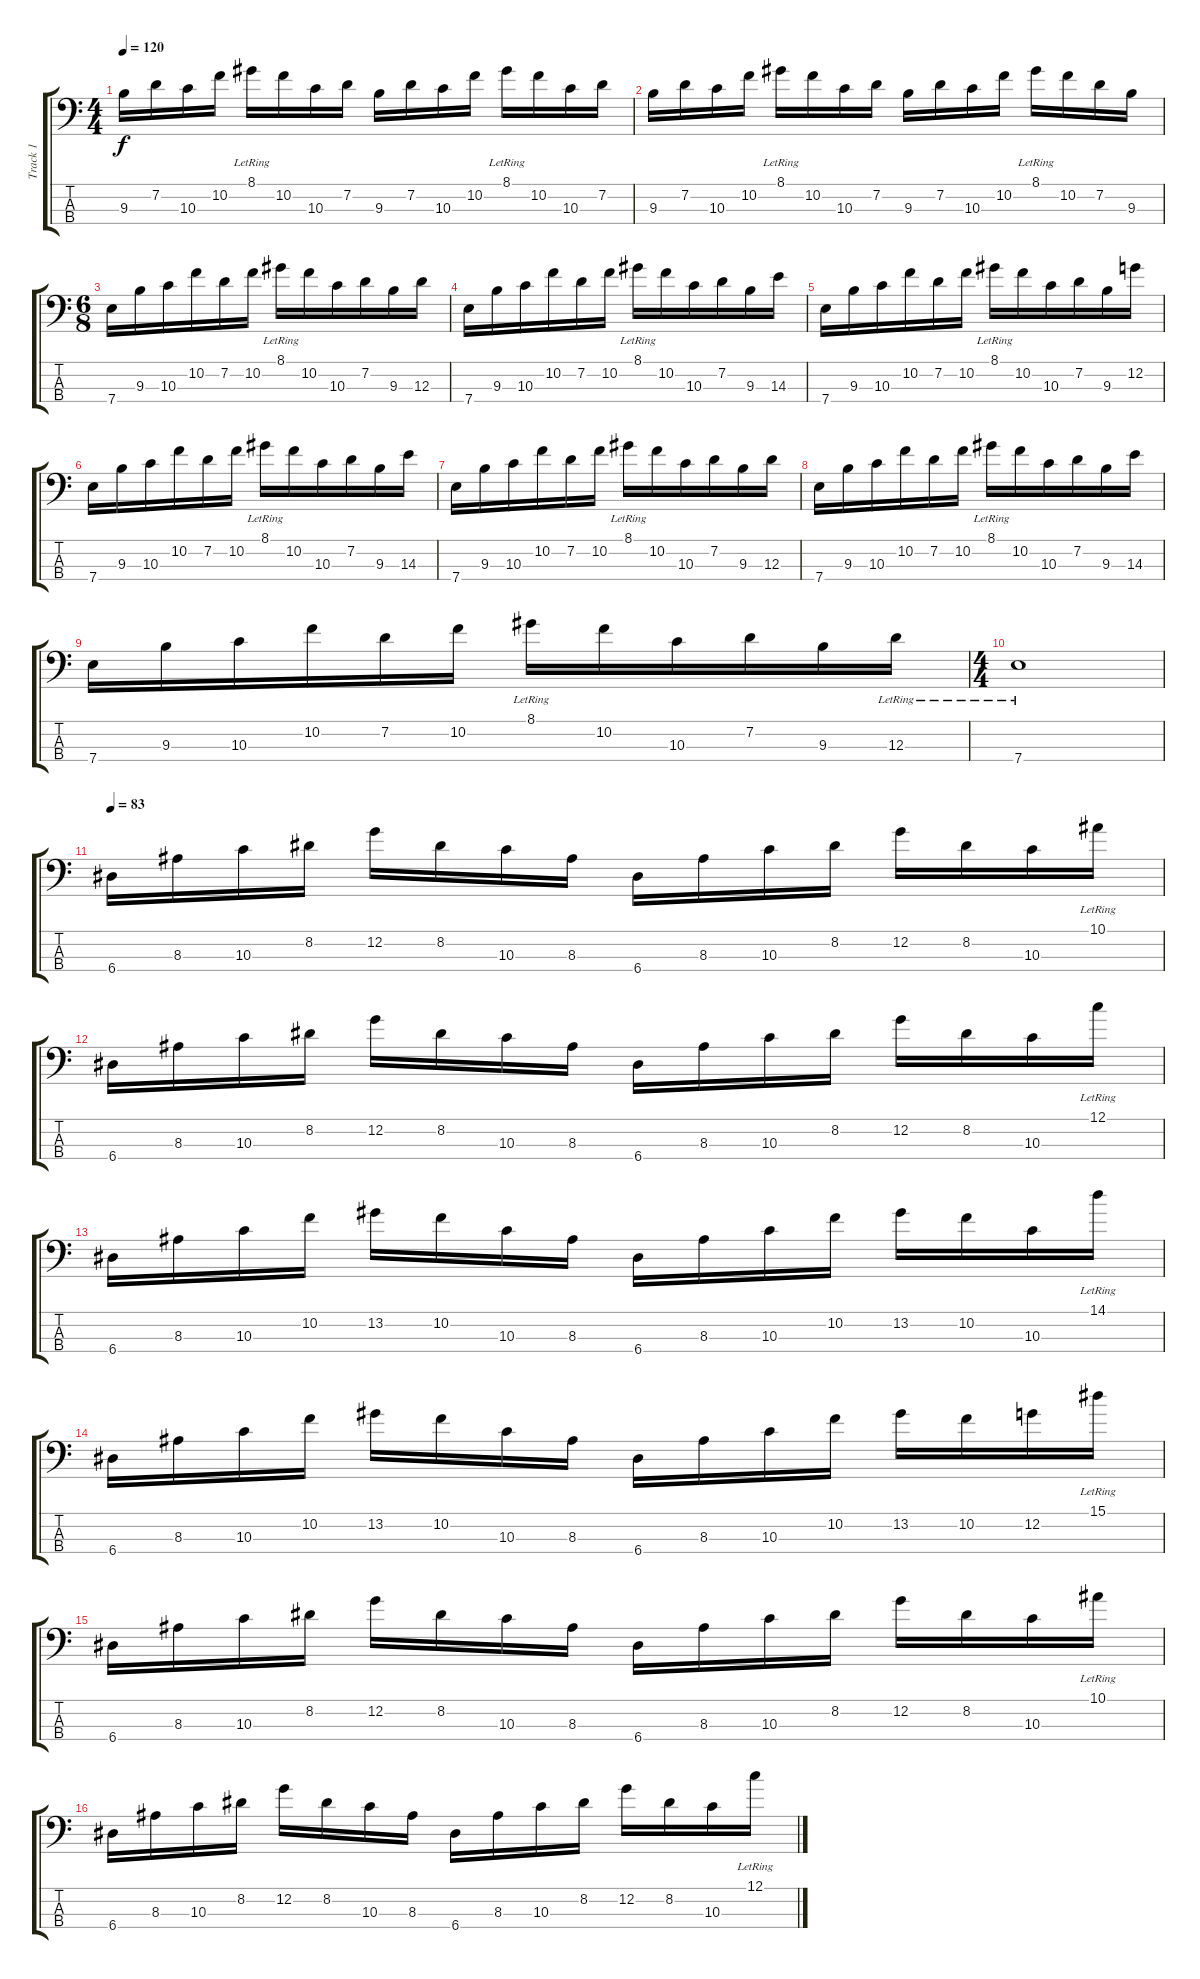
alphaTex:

\track ("Track 1" "Track 1") {instrument acousticguitarsteel}
\staff {score tabs}
\tuning (C3 G2 D2 A1) {hide}
\ts (4 4)
\tempo 120
\clef f4
\ks c
9.3.16{dy f} 7.2.16 10.3.16 10.2.16 8.1{lr}.16 10.2.16 10.3.16 7.2.16 9.3.16 7.2.16 10.3.16 10.2.16 8.1{lr}.16 10.2.16 10.3.16 7.2.16 |
9.3.16 7.2.16 10.3.16 10.2.16 8.1{lr}.16 10.2.16 10.3.16 7.2.16 9.3.16 7.2.16 10.3.16 10.2.16 8.1{lr}.16 10.2.16 7.2.16 9.3.16 |
\ts (6 8)
7.4.16 9.3.16 10.3.16 10.2.16 7.2.16 10.2.16 8.1{lr}.16 10.2.16 10.3.16 7.2.16 9.3.16 12.3.16 |
7.4.16 9.3.16 10.3.16 10.2.16 7.2.16 10.2.16 8.1{lr}.16 10.2.16 10.3.16 7.2.16 9.3.16 14.3.16 |
7.4.16 9.3.16 10.3.16 10.2.16 7.2.16 10.2.16 8.1{lr}.16 10.2.16 10.3.16 7.2.16 9.3.16 12.2.16 |
7.4.16 9.3.16 10.3.16 10.2.16 7.2.16 10.2.16 8.1{lr}.16 10.2.16 10.3.16 7.2.16 9.3.16 14.3.16 |
7.4.16 9.3.16 10.3.16 10.2.16 7.2.16 10.2.16 8.1{lr}.16 10.2.16 10.3.16 7.2.16 9.3.16 12.3.16 |
7.4.16 9.3.16 10.3.16 10.2.16 7.2.16 10.2.16 8.1{lr}.16 10.2.16 10.3.16 7.2.16 9.3.16 14.3.16 |
7.4.16 9.3.16 10.3.16 10.2.16 7.2.16 10.2.16 8.1{lr}.16 10.2.16 10.3.16 7.2.16 9.3.16 12.3{lr}.16 |
\ts (4 4)
7.4{lr}.1 |
\tempo 83
6.4.16 8.3.16 10.3.16 8.2.16 12.2.16 8.2.16 10.3.16 8.3.16 6.4.16 8.3.16 10.3.16 8.2.16 12.2.16 8.2.16 10.3.16 10.1{lr}.16 |
6.4.16 8.3.16 10.3.16 8.2.16 12.2.16 8.2.16 10.3.16 8.3.16 6.4.16 8.3.16 10.3.16 8.2.16 12.2.16 8.2.16 10.3.16 12.1{lr}.16 |
6.4.16 8.3.16 10.3.16 10.2.16 13.2.16 10.2.16 10.3.16 8.3.16 6.4.16 8.3.16 10.3.16 10.2.16 13.2.16 10.2.16 10.3.16 14.1{lr}.16 |
6.4.16 8.3.16 10.3.16 10.2.16 13.2.16 10.2.16 10.3.16 8.3.16 6.4.16 8.3.16 10.3.16 10.2.16 13.2.16 10.2.16 12.2.16 15.1{lr}.16 |
6.4.16 8.3.16 10.3.16 8.2.16 12.2.16 8.2.16 10.3.16 8.3.16 6.4.16 8.3.16 10.3.16 8.2.16 12.2.16 8.2.16 10.3.16 10.1{lr}.16 |
6.4.16 8.3.16 10.3.16 8.2.16 12.2.16 8.2.16 10.3.16 8.3.16 6.4.16 8.3.16 10.3.16 8.2.16 12.2.16 8.2.16 10.3.16 12.1{lr}.16
